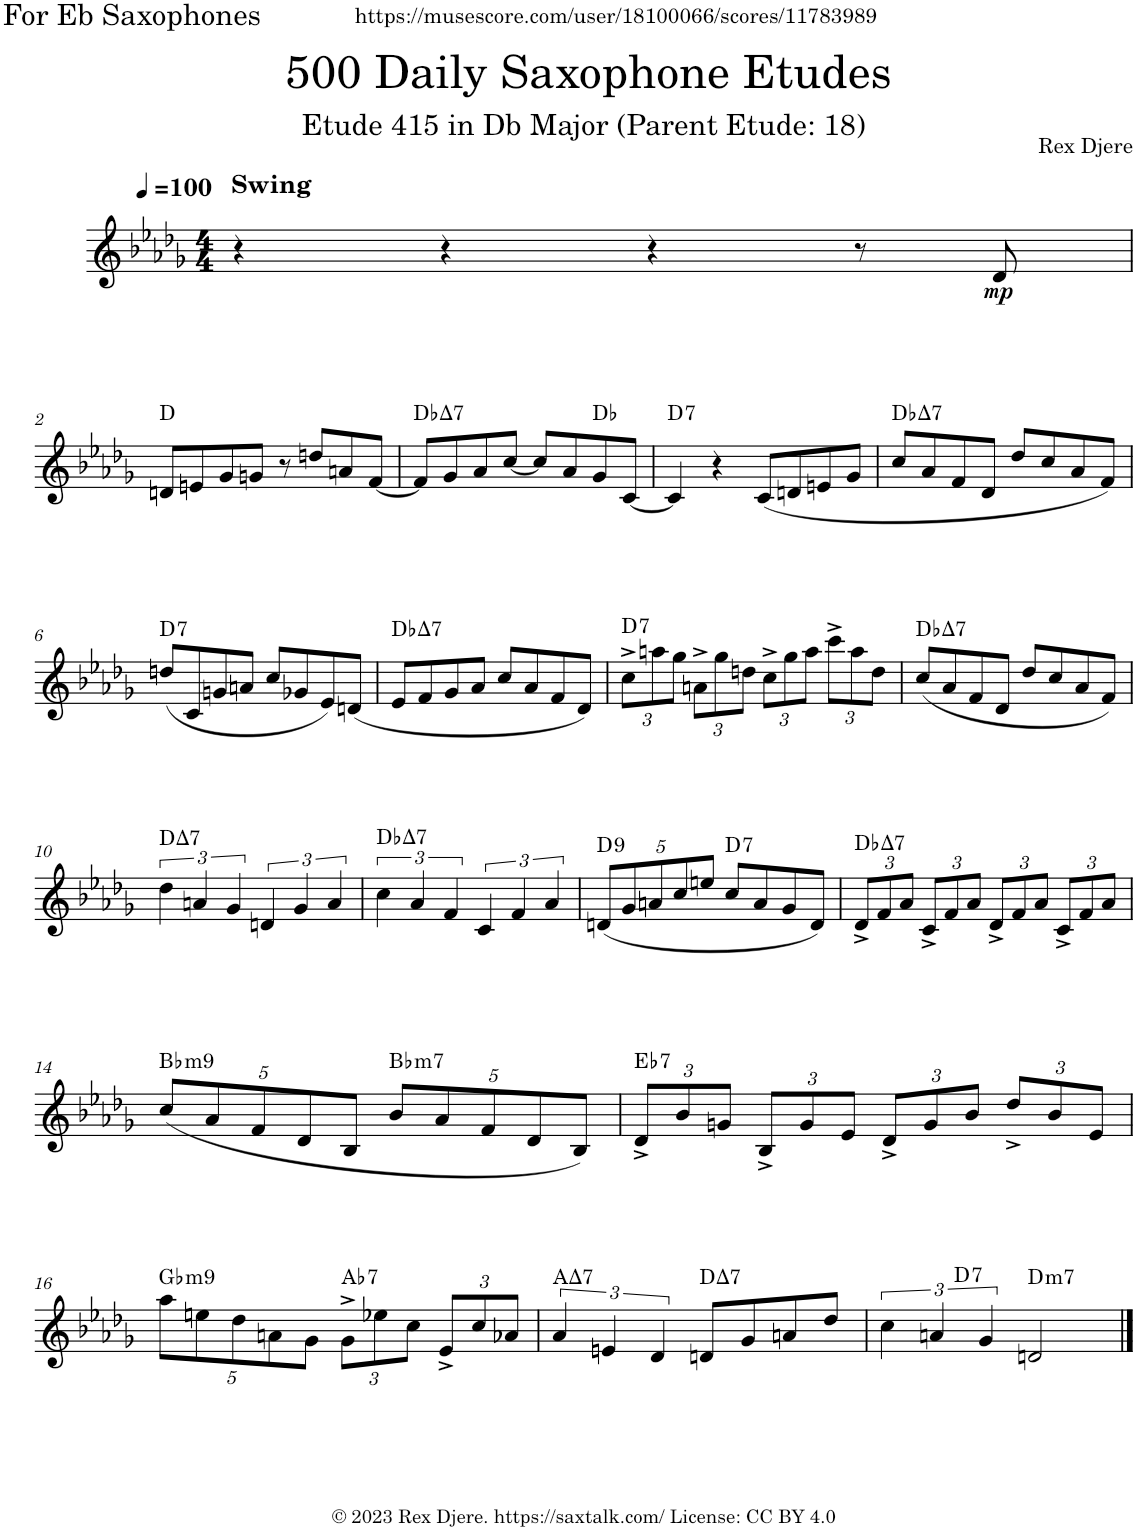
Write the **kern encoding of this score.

**kern	**dynam	**harte
*part1	*part1	*part1
*staff1	*staff1	*
*I"Alto Saxophone	*	*
*I'A. Sax.	*	*
*clefG2	*	*
*Trd5c9	*	*
*k[b-e-a-d-g-]	*	*
*M4/4	*	*
*MM100	*	*
=1	=1	=1
!LO:TX:a:B:t=Swing	!	!
4r	.	.
4r	.	.
4r	.	.
8r	.	.
!	!LO:DY:b	!
8d-/	mp	.
!!LO:LB:g=z
=2	=2	=2
8dn/L	.	D:maj
8en/	.	.
8g-/	.	.
8gn/J	.	.
8r	.	.
8ddn/L	.	.
8an/	.	.
[8f/J	.	.
=3	=3	=3
!	!	!LO:H:kt=7
8f/L]	.	Db:maj7
8g-/	.	.
8a-/	.	.
[8cc/J	.	.
8cc/L]	.	.
8a-/	.	.
8g-/	.	Db:maj
[8c/J	.	.
=4	=4	=4
!	!	!LO:H:kt=7
4c/]	.	D:7
4r	.	.
(8c/L	.	.
8dn/	.	.
8en/	.	.
8g-/J	.	.
=5	=5	=5
!	!	!LO:H:kt=7
8cc/L	.	Db:maj7
8a-/	.	.
8f/	.	.
8d-/J	.	.
8dd-/L	.	.
8cc/	.	.
8a-/	.	.
8f/J)	.	.
!!LO:LB:g=z
=6	=6	=6
!	!	!LO:H:kt=7
(8ddn/L	.	D:7
8c/	.	.
8gn/	.	.
8an/J	.	.
8cc/L	.	.
8g-X/	.	.
8e-/)	.	.
(8dn/J	.	.
=7	=7	=7
!	!	!LO:H:kt=7
8e-/L	.	Db:maj7
8f/	.	.
8g-/	.	.
8a-/J	.	.
8cc/L	.	.
8a-/	.	.
8f/	.	.
8d-/J)	.	.
=8	=8	=8
*Xbrackettup	*	*
!	!	!LO:H:kt=7
12cc^\L	.	D:7
12aan\	.	.
12gg-\J	.	.
12an^\L	.	.
12gg-\	.	.
12ddn\J	.	.
12cc^\L	.	.
12gg-\	.	.
12aa\J	.	.
12ccc^\L	.	.
12aa\	.	.
12dd\J	.	.
=9	=9	=9
!	!	!LO:H:kt=7
(8cc/L	.	Db:maj7
8a-/	.	.
8f/	.	.
8d-/J	.	.
8dd-/L	.	.
8cc/	.	.
8a-/	.	.
8f/J)	.	.
!!LO:LB:g=z
=10	=10	=10
*k[b-e-a-d-g-]	*	*
*brackettup	*	*
!	!	!LO:H:kt=7
6dd-\	.	D:maj7
6an/	.	.
6g-/	.	.
6dn/	.	.
6g-/	.	.
6a/	.	.
=11	=11	=11
!	!	!LO:H:kt=7
6cc\	.	Db:maj7
6a-/	.	.
6f/	.	.
6c/	.	.
6f/	.	.
6a-/	.	.
=12	=12	=12
*Xbrackettup	*	*
!	!	!LO:H:kt=9
(10dn/L	.	D:9
10g-/	.	.
10an/	.	.
10cc/	.	.
10een/J	.	.
!	!	!LO:H:kt=7
8cc/L	.	D:7
8a/	.	.
8g-/	.	.
8d/J)	.	.
=13	=13	=13
!	!	!LO:H:kt=7
12d-^/L	.	Db:maj7
12f/	.	.
12a-/J	.	.
12c^/L	.	.
12f/	.	.
12a-/J	.	.
12d-^/L	.	.
12f/	.	.
12a-/J	.	.
12c^/L	.	.
12f/	.	.
12a-/J	.	.
!!LO:LB:g=z
=14	=14	=14
!	!	!LO:H:kt=m9
(<10cc/L	.	Bb:min9
10a-/	.	.
10f/	.	.
10d-/	.	.
10B-/J	.	.
!	!	!LO:H:kt=m7
10b-/L	.	Bb:min7
10a-/	.	.
10f/	.	.
10d-/	.	.
10B-/J)	.	.
=15	=15	=15
!	!	!LO:H:kt=7
12d-^/L	.	Eb:7
12b-/	.	.
12gn/J	.	.
12B-^/L	.	.
12g/	.	.
12e-/J	.	.
12d-^/L	.	.
12g/	.	.
12b-/J	.	.
12dd-^/L	.	.
12b-/	.	.
12e-/J	.	.
!!LO:LB:g=z
=16	=16	=16
!	!	!LO:H:kt=m9
10aa-\L	.	Gb:min9
10een\	.	.
10dd-\	.	.
10an\	.	.
10g-\J	.	.
!	!	!LO:H:kt=7
12g-^\L	.	Ab:7
12ee-X\	.	.
12cc\J	.	.
12e-^/L	.	.
12cc/	.	.
12a-X/J	.	.
=17	=17	=17
*brackettup	*	*
!	!	!LO:H:kt=7
6a-/	.	A:maj7
6en/	.	.
6d-/	.	.
!	!	!LO:H:kt=7
8dn/L	.	D:maj7
8g-/	.	.
8an/	.	.
8dd-/J	.	.
=18	=18	=18
*^	*	*
6cc\	4ryy	.	.
6an/	.	.	.
!	!	!	!LO:H:kt=7
.	2.ryy	.	D:7
6g-/	.	.	.
!	!	!	!LO:H:kt=m7
2dn/	.	.	D:min7
*v	*v	*	*
==	==	==
*-	*-	*-
